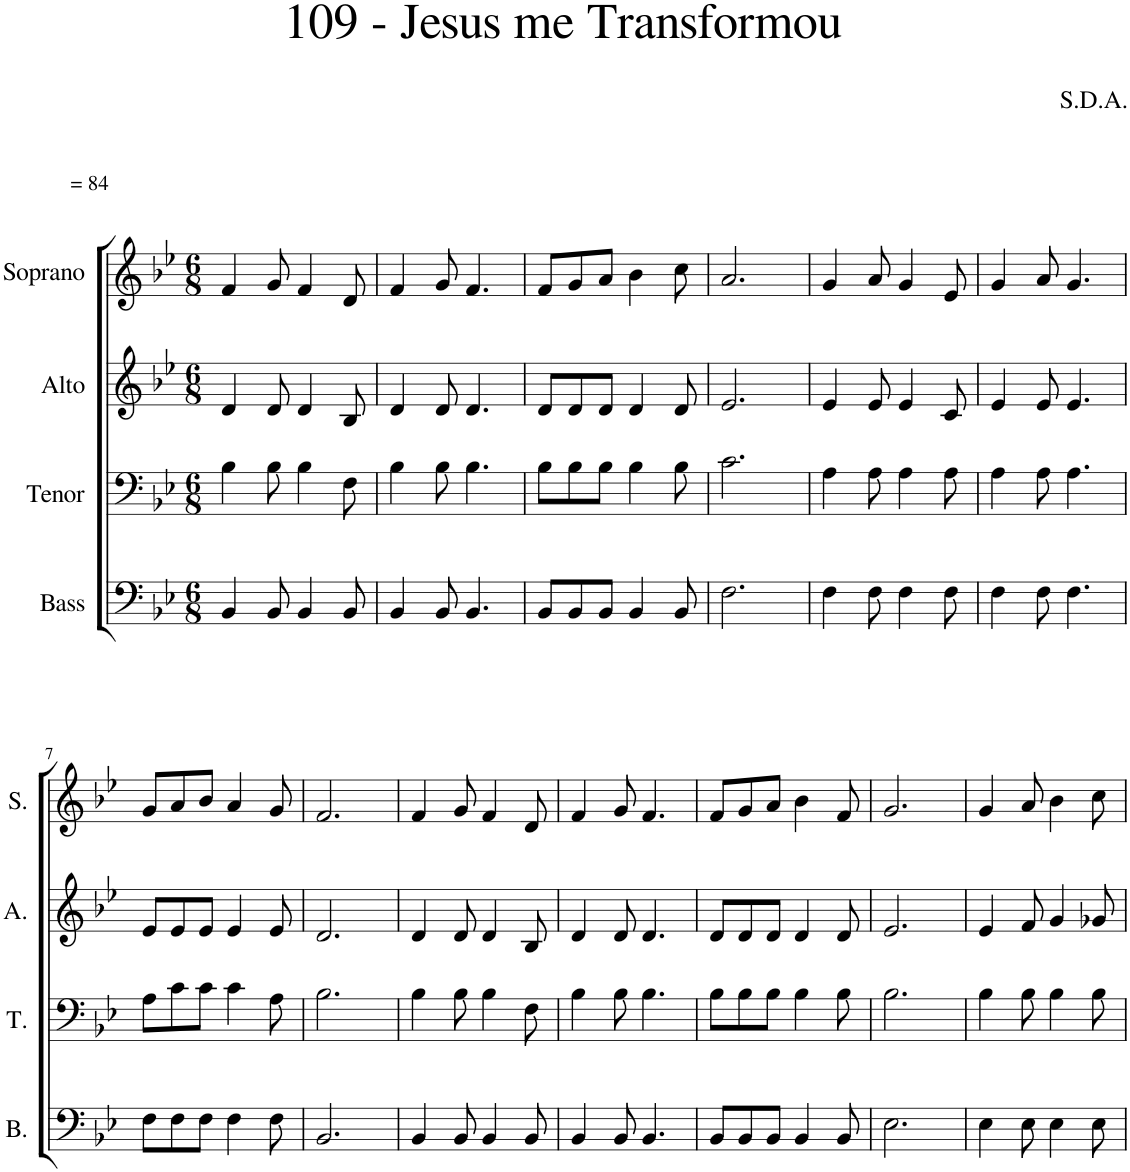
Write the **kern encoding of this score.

**kern	**kern	**kern	**kern
*part4	*part3	*part2	*part1
*staff4	*staff3	*staff2	*staff1
*I"Bass	*I"Tenor	*I"Alto	*I"Soprano
*I'B.	*I'T.	*I'A.	*I'S.
*clefF4	*clefF4	*clefG2	*clefG2
*k[b-e-]	*k[b-e-]	*k[b-e-]	*k[b-e-]
*M6/8	*M6/8	*M6/8	*M6/8
=1	=1	=1	=1
!	!	!	!LO:TX:a:t== 84
4BB-/	4B-\	4d/	4f/
8BB-/	8B-\	8d/	8g/
4BB-/	4B-\	4d/	4f/
8BB-/	8F\	8B-/	8d/
=2	=2	=2	=2
4BB-/	4B-\	4d/	4f/
8BB-/	8B-\	8d/	8g/
4.BB-/	4.B-\	4.d/	4.f/
=3	=3	=3	=3
8BB-/L	8B-\L	8d/L	8f/L
8BB-/	8B-\	8d/	8g/
8BB-/J	8B-\J	8d/J	8a/J
4BB-/	4B-\	4d/	4b-\
8BB-/	8B-\	8d/	8cc\
=4	=4	=4	=4
2.F\	2.c\	2.e-/	2.a/
=5	=5	=5	=5
4F\	4A\	4e-/	4g/
8F\	8A\	8e-/	8a/
4F\	4A\	4e-/	4g/
8F\	8A\	8c/	8e-/
=6	=6	=6	=6
4F\	4A\	4e-/	4g/
8F\	8A\	8e-/	8a/
4.F\	4.A\	4.e-/	4.g/
!!LO:LB:g=z
=7	=7	=7	=7
8F\L	8A\L	8e-/L	8g/L
8F\	8c\	8e-/	8a/
8F\J	8c\J	8e-/J	8b-/J
4F\	4c\	4e-/	4a/
8F\	8A\	8e-/	8g/
=8	=8	=8	=8
2.BB-/	2.B-\	2.d/	2.f/
=9	=9	=9	=9
4BB-/	4B-\	4d/	4f/
8BB-/	8B-\	8d/	8g/
4BB-/	4B-\	4d/	4f/
8BB-/	8F\	8B-/	8d/
=10	=10	=10	=10
4BB-/	4B-\	4d/	4f/
8BB-/	8B-\	8d/	8g/
4.BB-/	4.B-\	4.d/	4.f/
=11	=11	=11	=11
8BB-/L	8B-\L	8d/L	8f/L
8BB-/	8B-\	8d/	8g/
8BB-/J	8B-\J	8d/J	8a/J
4BB-/	4B-\	4d/	4b-\
8BB-/	8B-\	8d/	8f/
=12	=12	=12	=12
2.E-\	2.B-\	2.e-/	2.g/
=13	=13	=13	=13
4E-\	4B-\	4e-/	4g/
8E-\	8B-\	8f/	8a/
4E-\	4B-\	4g/	4b-\
8E-\	8B-\	8g-X/	8cc\
=	=	=	=
*-	*-	*-	*-
